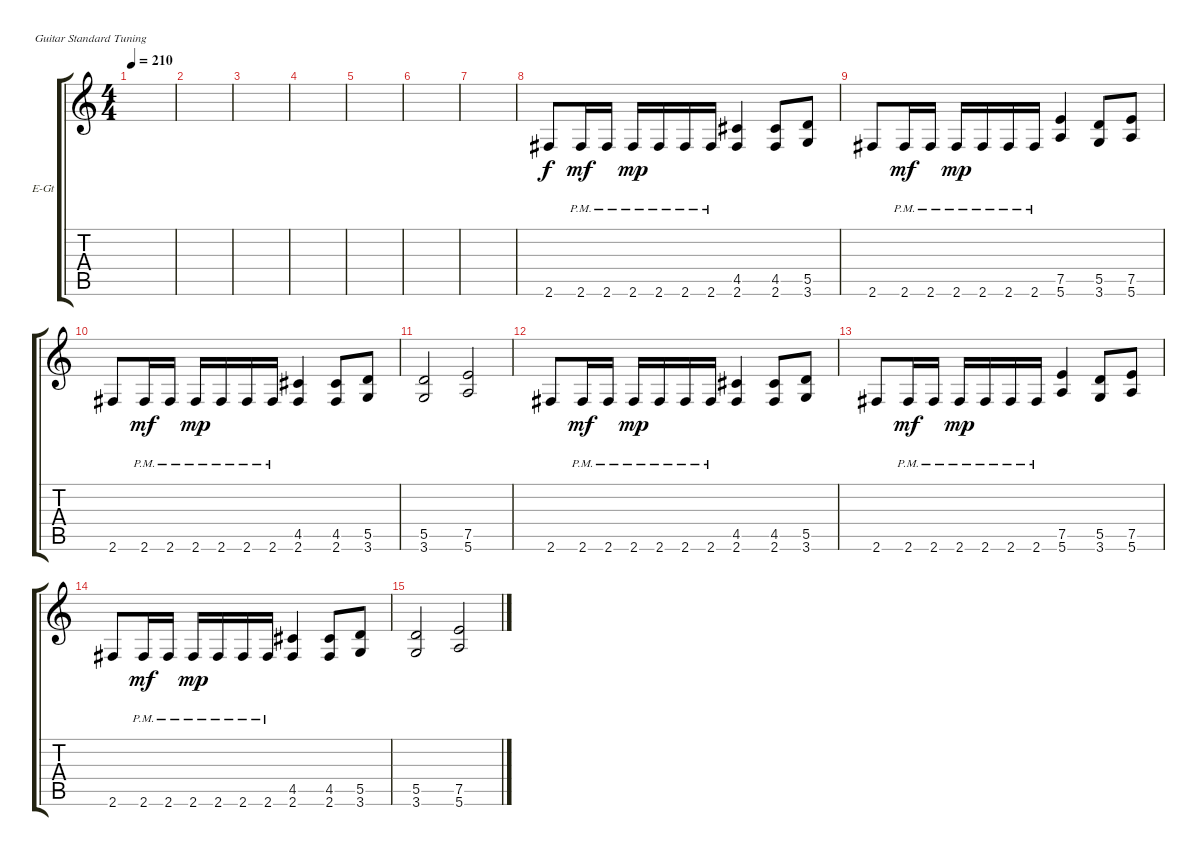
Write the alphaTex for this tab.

\bracketExtendMode groupsimilarinstruments
\firstSystemTrackNameOrientation horizontal
\otherSystemsTrackNameOrientation horizontal
\track ("Electric Guitar 2" "E-Gt") {instrument distortionguitar}
\staff {score tabs}
\tuning (E4 B3 G3 D3 A2 E2)
\ts (4 4)
\tempo 210
\clef g2
\ks c
|
|
|
|
|
|
|
2.6.8{lyrics (0 "") lyrics (1 "") lyrics (2 "") lyrics (3 "") lyrics (4 "")} 2.6{pm}.16{lyrics (0 "") lyrics (1 "") lyrics (2 "") lyrics (3 "") lyrics (4 "") dy mf} 2.6{pm}.16{lyrics (0 "") lyrics (1 "") lyrics (2 "") lyrics (3 "") lyrics (4 "")} 2.6{pm}.16{dy mp} 2.6{pm}.16 2.6{pm}.16 2.6{pm}.16 (4.5 2.6).4 (4.5 2.6).8 (5.5 3.6).8 |
2.6.8{lyrics (0 "") lyrics (1 "") lyrics (2 "") lyrics (3 "") lyrics (4 "")} 2.6{pm}.16{lyrics (0 "") lyrics (1 "") lyrics (2 "") lyrics (3 "") lyrics (4 "") dy mf} 2.6{pm}.16{lyrics (0 "") lyrics (1 "") lyrics (2 "") lyrics (3 "") lyrics (4 "")} 2.6{pm}.16{dy mp} 2.6{pm}.16 2.6{pm}.16 2.6{pm}.16 (7.5 5.6).4 (5.5 3.6).8 (7.5 5.6).8 |
2.6.8{lyrics (0 "") lyrics (1 "") lyrics (2 "") lyrics (3 "") lyrics (4 "")} 2.6{pm}.16{lyrics (0 "") lyrics (1 "") lyrics (2 "") lyrics (3 "") lyrics (4 "") dy mf} 2.6{pm}.16{lyrics (0 "") lyrics (1 "") lyrics (2 "") lyrics (3 "") lyrics (4 "")} 2.6{pm}.16{dy mp} 2.6{pm}.16 2.6{pm}.16 2.6{pm}.16 (4.5 2.6).4 (4.5 2.6).8 (5.5 3.6).8 |
(5.5 3.6).2{lyrics (0 "") lyrics (1 "") lyrics (2 "") lyrics (3 "") lyrics (4 "")} (7.5 5.6).2{lyrics (0 "") lyrics (1 "") lyrics (2 "") lyrics (3 "") lyrics (4 "")} |
2.6.8{lyrics (0 "") lyrics (1 "") lyrics (2 "") lyrics (3 "") lyrics (4 "")} 2.6{pm}.16{lyrics (0 "") lyrics (1 "") lyrics (2 "") lyrics (3 "") lyrics (4 "") dy mf} 2.6{pm}.16{lyrics (0 "") lyrics (1 "") lyrics (2 "") lyrics (3 "") lyrics (4 "")} 2.6{pm}.16{dy mp} 2.6{pm}.16 2.6{pm}.16 2.6{pm}.16 (4.5 2.6).4 (4.5 2.6).8 (5.5 3.6).8 |
2.6.8{lyrics (0 "") lyrics (1 "") lyrics (2 "") lyrics (3 "") lyrics (4 "")} 2.6{pm}.16{lyrics (0 "") lyrics (1 "") lyrics (2 "") lyrics (3 "") lyrics (4 "") dy mf} 2.6{pm}.16{lyrics (0 "") lyrics (1 "") lyrics (2 "") lyrics (3 "") lyrics (4 "")} 2.6{pm}.16{dy mp} 2.6{pm}.16 2.6{pm}.16 2.6{pm}.16 (7.5 5.6).4 (5.5 3.6).8 (7.5 5.6).8 |
2.6.8{lyrics (0 "") lyrics (1 "") lyrics (2 "") lyrics (3 "") lyrics (4 "")} 2.6{pm}.16{lyrics (0 "") lyrics (1 "") lyrics (2 "") lyrics (3 "") lyrics (4 "") dy mf} 2.6{pm}.16{lyrics (0 "") lyrics (1 "") lyrics (2 "") lyrics (3 "") lyrics (4 "")} 2.6{pm}.16{dy mp} 2.6{pm}.16 2.6{pm}.16 2.6{pm}.16 (4.5 2.6).4 (4.5 2.6).8 (5.5 3.6).8 |
(5.5 3.6).2{lyrics (0 "") lyrics (1 "") lyrics (2 "") lyrics (3 "") lyrics (4 "")} (7.5 5.6).2{lyrics (0 "") lyrics (1 "") lyrics (2 "") lyrics (3 "") lyrics (4 "")}
